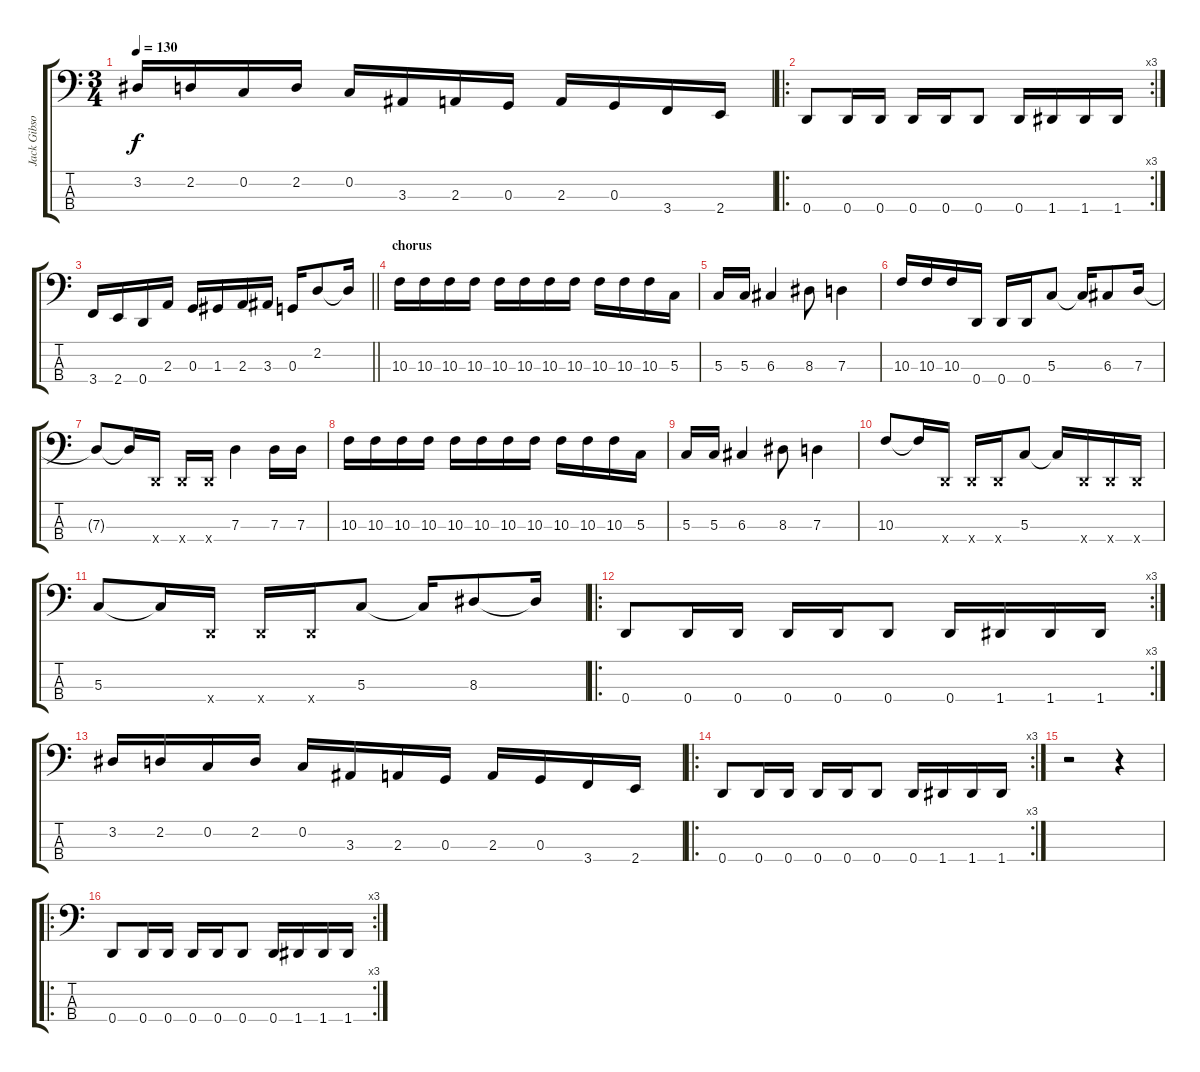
\track ("Jack Gibson" "Jack Gibso") {instrument electricbasspick}
\staff {score tabs}
\tuning (F2 C2 G1 D1) {hide}
\ts (3 4)
\tempo 130
\clef f4
\ks c
3.2.16{dy f} 2.2.16 0.2.16 2.2.16 0.2.16 3.3.16 2.3.16 0.3.16 2.3.16 0.3.16 3.4.16 2.4.16 |
\ro
\rc 3
0.4.8 0.4.16 0.4.16 0.4.16 0.4.16 0.4.8 0.4.16 1.4.16 1.4.16 1.4.16 |
\barLineRight lightlight
3.4.16 2.4.16 0.4.16 2.3.16 0.3.16 1.3.16 2.3.16 3.3.16 0.3.16 2.2.8 2.2{t}.16 |
\section ("" "chorus")
10.3.16 10.3.16 10.3.16 10.3.16 10.3.16 10.3.16 10.3.16 10.3.16 10.3.16 10.3.16 10.3.16 5.3.16 |
5.3.16 5.3.16 6.3.4 8.3.8 7.3.4 |
10.3.16 10.3.16 10.3.16 0.4.16 0.4.16 0.4.16 5.3.8 5.3{t}.16 6.3.8 7.3.16 |
7.3{t}.8 7.3{t}.16 0.4{x}.16 0.4{x}.16 0.4{x}.16 7.3.4 7.3.16 7.3.16 |
10.3.16 10.3.16 10.3.16 10.3.16 10.3.16 10.3.16 10.3.16 10.3.16 10.3.16 10.3.16 10.3.16 5.3.16 |
5.3.16 5.3.16 6.3.4 8.3.8 7.3.4 |
10.3.8 10.3{t}.16 0.4{x}.16 0.4{x}.16 0.4{x}.16 5.3.8 5.3{t}.16 0.4{x}.16 0.4{x}.16 0.4{x}.16 |
5.3.8 5.3{t}.16 0.4{x}.16 0.4{x}.16 0.4{x}.16 5.3.8 5.3{t}.16 8.3.8 8.3{t}.16 |
\ro
\rc 3
0.4.8 0.4.16 0.4.16 0.4.16 0.4.16 0.4.8 0.4.16 1.4.16 1.4.16 1.4.16 |
3.2.16 2.2.16 0.2.16 2.2.16 0.2.16 3.3.16 2.3.16 0.3.16 2.3.16 0.3.16 3.4.16 2.4.16 |
\ro
\rc 3
0.4.8 0.4.16 0.4.16 0.4.16 0.4.16 0.4.8 0.4.16 1.4.16 1.4.16 1.4.16 |
r.2 r.4 |
\ro
\rc 3
0.4.8 0.4.16 0.4.16 0.4.16 0.4.16 0.4.8 0.4.16 1.4.16 1.4.16 1.4.16
